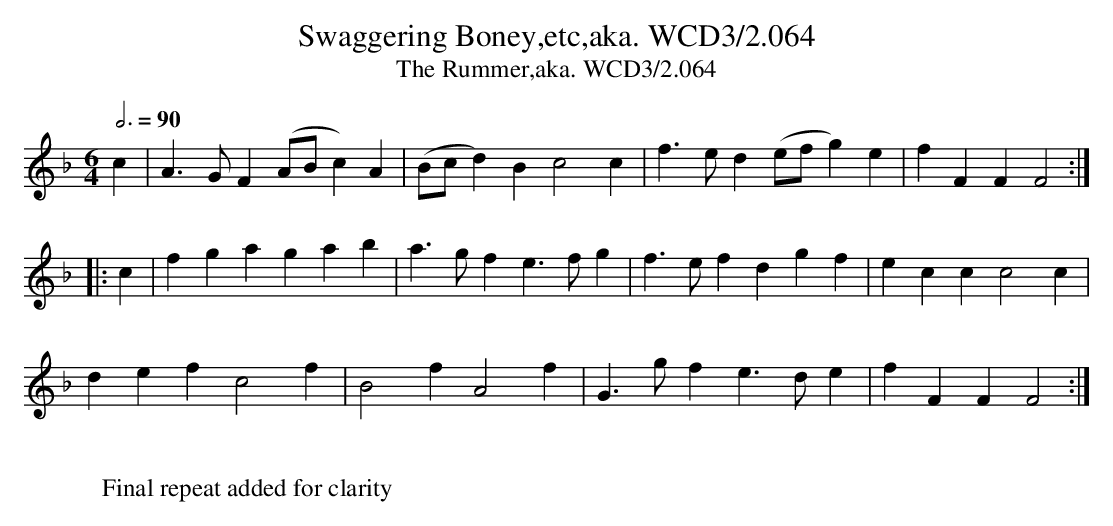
X:1
T:Swaggering Boney,etc,aka. WCD3/2.064
T:Rummer,aka. WCD3/2.064, The
M:6/4
L:1/4
Q:3/4=90
K:F
c|A3/G/F (A/B/c)A|(B/c/d)B c2c|f3/e/d (e/f/g)e|fFFF2:|
|:c|fga gab|a3/g/f e3/f/g|f3/e/f dgf|ecc c2c|
def c2f|B2f A2f|G3/g/f e3/d/e|fFF F2:|
W:
W:Final repeat added for clarity
